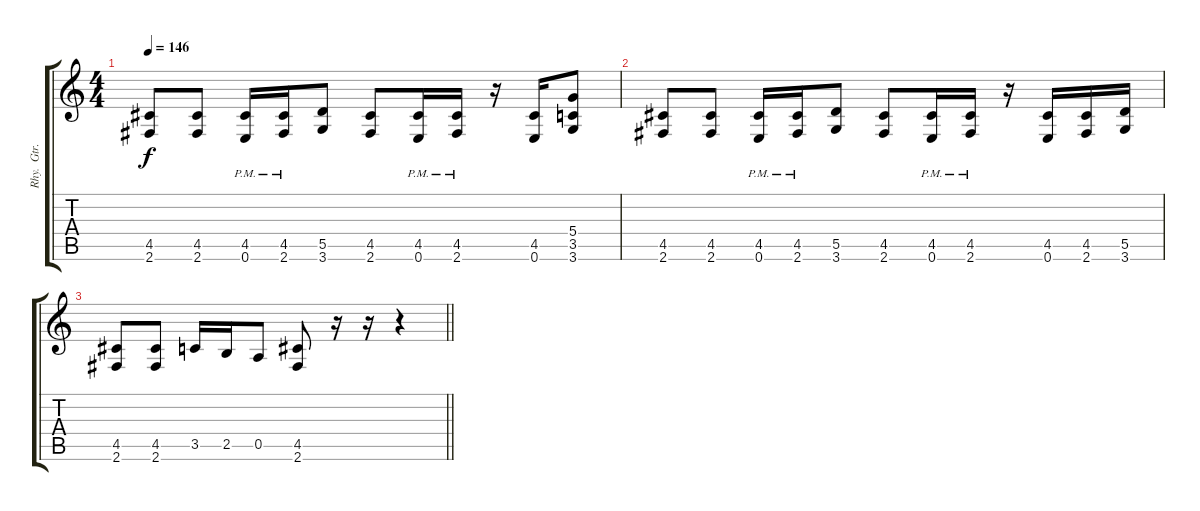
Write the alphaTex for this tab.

\track ("Rhy.  Gtr. 1" "Rhy.  Gtr.") {instrument distortionguitar}
\staff {score tabs}
\tuning (E4 B3 G3 D3 A2 E2) {hide}
\ts (4 4)
\tempo 146
\clef g2
\ks c
(4.5 2.6).8{dy f} (4.5 2.6).8 (4.5{pm} 0.6{pm}).16 (4.5{pm} 2.6{pm}).16 (5.5 3.6).8 (4.5 2.6).8 (4.5{pm} 0.6{pm}).16 (4.5{pm} 2.6{pm}).16 r.16 (4.5 0.6).16 (5.4 3.5 3.6).8 |
(4.5 2.6).8 (4.5 2.6).8 (4.5{pm} 0.6{pm}).16 (4.5{pm} 2.6{pm}).16 (5.5 3.6).8 (4.5 2.6).8 (4.5{pm} 0.6{pm}).16 (4.5{pm} 2.6{pm}).16 r.16 (4.5 0.6).16 (4.5 2.6).16 (5.5 3.6).16 |
\barLineRight lightlight
(4.5 2.6).8 (4.5 2.6).8 3.5.16 2.5.16 0.5.8 (4.5 2.6).8 r.16 r.16 r.4
